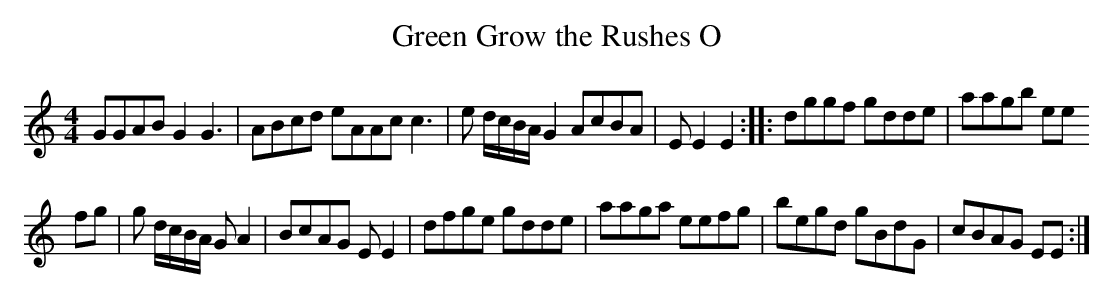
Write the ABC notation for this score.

X:1
T:Green Grow the Rushes O
M:4/4
L:1/8
K:C major
GGAB G2G3|ABcd eAAcc3|e d/2c/2B/2A/2 G2 AcBA|EE2E2:||:dggf gdde|aagb ee
fg|g d/2c/2B/2A/2 G A2|BcAG E E2|dfge gdde|aaga eefg|begd gBdG|cBAG EE:|
|
